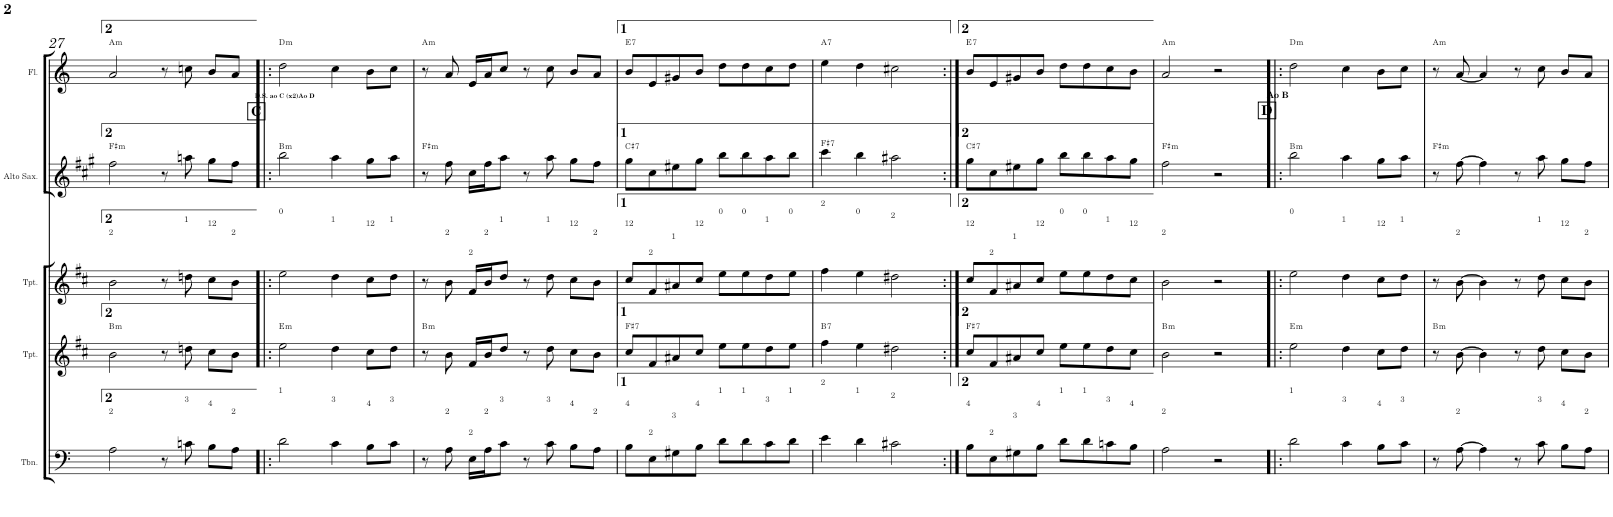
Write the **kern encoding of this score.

**kern	**kern	**harte	**kern	**kern	**harte	**kern	**harte
*part5	*part4	*part4	*part3	*part2	*part2	*part1	*part1
*staff5	*staff4	*	*staff3	*staff2	*	*staff1	*
*I"C clavF	*I"Bb	*	*I"Bb - Pirata	*I"Eb	*	*I"C clavG	*
!!LO:PB:g=z
*clefF4	*clefG2	*	*clefG2	*clefG2	*	*clefG2	*
*	*Trd1c2	*	*Trd1c2	*Trd5c9	*	*	*
*k[]	*k[f#c#]	*	*k[f#c#]	*k[f#c#g#]	*	*k[]	*
*M4/4	*M4/4	*	*M4/4	*M4/4	*	*M4/4	*
=27	=27	=27	=27	=27	=27	=27	=27
!	!	!	!LO:TX:a:t=2	!	!	!	!
!LO:TX:a:t=2	!	!LO:H:kt=m	!	!	!LO:H:kt=m	!	!LO:H:kt=m
*	*	*	*	*	*	*^	*
2A\	2b\	B:min	2b\	2ff#\	F#:min	2a/	2...ryy	A:min
8r	8r	.	8r	8r	.	8r	.	.
!	!	!	!LO:TX:a:t=1	!	!	!	!	!
!LO:TX:a:t=3	!	!	!	!	!	!	!	!
8cn\	8ddn\	.	8ddn\	8aan\	.	8ccn\	.	.
!	!	!	!LO:TX:a:t=12	!	!	!	!	!
!LO:TX:a:t=4	!	!	!	!	!	!	!	!
8B\L	8cc#\L	.	8cc#\L	8gg#\L	.	8b/L	.	.
!	!	!	!LO:TX:a:t=2	!	!	!	!	!
!LO:TX:a:t=2	!	!	!	!	!	!	!	!
8A\J	8b\J	.	8b\J	8ff#\J	.	8a/J	.	.
!	!	!	!	!	!	!	!LO:TX:b:B:t=D.S. ao C (x2)Ao D	!
.	.	.	.	.	.	.	16ryy	.
!!LO:REH:place=s1:b:B:cj:fs=11.4272:t=C
=28!|:	=28!|:	=28!|:	=28!|:	=28!|:	=28!|:	=28!|:	=28!|:	=28!|:
!	!	!	!LO:TX:a:t=0	!	!	!	!	!
!LO:TX:a:t=1	!	!LO:H:kt=m	!	!	!LO:H:kt=m	!	!	!LO:H:kt=m
*	*	*	*	*	*	*v	*v	*
2d\	2ee\	E:min	2ee\	2bb\	B:min	2dd\	D:min
!	!	!	!LO:TX:a:t=1	!	!	!	!
!LO:TX:a:t=3	!	!	!	!	!	!	!
4c\	4dd\	.	4dd\	4aa\	.	4cc\	.
!	!	!	!LO:TX:a:t=12	!	!	!	!
!LO:TX:a:t=4	!	!	!	!	!	!	!
8B\L	8cc#\L	.	8cc#\L	8gg#\L	.	8b\L	.
!	!	!	!LO:TX:a:t=1	!	!	!	!
!LO:TX:a:t=3	!	!	!	!	!	!	!
8c\J	8dd\J	.	8dd\J	8aa\J	.	8cc\J	.
=29	=29	=29	=29	=29	=29	=29	=29
!	!	!LO:H:kt=m	!	!	!LO:H:kt=m	!	!LO:H:kt=m
8r	8r	B:min	8r	8r	F#:min	8r	A:min
!	!	!	!LO:TX:a:t=2	!	!	!	!
!LO:TX:a:t=2	!	!	!	!	!	!	!
8A\	8b\	.	8b\	8ff#\	.	8a/	.
!	!	!	!LO:TX:a:t=2	!	!	!	!
!LO:TX:a:t=2	!	!	!	!	!	!	!
16E\LL	16f#/LL	.	16f#/LL	16cc#\LL	.	16e/LL	.
!	!	!	!LO:TX:a:t=2	!	!	!	!
!LO:TX:a:t=2	!	!	!	!	!	!	!
16A\J	16b/J	.	16b/J	16ff#\J	.	16a/J	.
!	!	!	!LO:TX:a:t=1	!	!	!	!
!LO:TX:a:t=3	!	!	!	!	!	!	!
8c\J	8dd/J	.	8dd/J	8aa\J	.	8cc/J	.
8r	8r	.	8r	8r	.	8r	.
!	!	!	!LO:TX:a:t=1	!	!	!	!
!LO:TX:a:t=3	!	!	!	!	!	!	!
8c\	8dd\	.	8dd\	8aa\	.	8cc\	.
!	!	!	!LO:TX:a:t=12	!	!	!	!
!LO:TX:a:t=4	!	!	!	!	!	!	!
8B\L	8cc#\L	.	8cc#\L	8gg#\L	.	8b/L	.
!	!	!	!LO:TX:a:t=2	!	!	!	!
!LO:TX:a:t=2	!	!	!	!	!	!	!
8A\J	8b\J	.	8b\J	8ff#\J	.	8a/J	.
=30	=30	=30	=30	=30	=30	=30	=30
!	!	!	!LO:TX:a:t=12	!	!	!	!
!LO:TX:a:t=4	!	!LO:H:kt=7	!	!	!LO:H:kt=7	!	!LO:H:kt=7
8B\L	8cc#/L	F#:7	8cc#/L	8gg#\L	C#:7	8b/L	E:7
!	!	!	!LO:TX:a:t=2	!	!	!	!
!LO:TX:a:t=2	!	!	!	!	!	!	!
8E\	8f#/	.	8f#/	8cc#\	.	8e/	.
!	!	!	!LO:TX:a:t=1	!	!	!	!
!LO:TX:a:t=3	!	!	!	!	!	!	!
8G#X\	8a#X/	.	8a#X/	8ee#X\	.	8g#X/	.
!	!	!	!LO:TX:a:t=12	!	!	!	!
!LO:TX:a:t=4	!	!	!	!	!	!	!
8B\J	8cc#/J	.	8cc#/J	8gg#\J	.	8b/J	.
!	!	!	!LO:TX:a:t=0	!	!	!	!
!LO:TX:a:t=1	!	!	!	!	!	!	!
8d\L	8ee\L	.	8ee\L	8bb\L	.	8dd\L	.
!	!	!	!LO:TX:a:t=0	!	!	!	!
!LO:TX:a:t=1	!	!	!	!	!	!	!
8d\	8ee\	.	8ee\	8bb\	.	8dd\	.
!	!	!	!LO:TX:a:t=1	!	!	!	!
!LO:TX:a:t=3	!	!	!	!	!	!	!
8c\	8dd\	.	8dd\	8aa\	.	8cc\	.
!	!	!	!LO:TX:a:t=0	!	!	!	!
!LO:TX:a:t=1	!	!	!	!	!	!	!
8d\J	8ee\J	.	8ee\J	8bb\J	.	8dd\J	.
=31	=31	=31	=31	=31	=31	=31	=31
!	!	!	!LO:TX:a:t=2	!	!	!	!
!LO:TX:a:t=2	!	!LO:H:kt=7	!	!	!LO:H:kt=7	!	!LO:H:kt=7
4e\	4ff#\	B:7	4ff#\	4ccc#\	F#:7	4ee\	A:7
!	!	!	!LO:TX:a:t=0	!	!	!	!
!LO:TX:a:t=1	!	!	!	!	!	!	!
4d\	4ee\	.	4ee\	4bb\	.	4dd\	.
!	!	!	!LO:TX:a:t=2	!	!	!	!
!LO:TX:a:t=2	!	!	!	!	!	!	!
2c#X\	2dd#X\	.	2dd#X\	2aa#X\	.	2cc#X\	.
=32:|!	=32:|!	=32:|!	=32:|!	=32:|!	=32:|!	=32:|!	=32:|!
!	!	!	!LO:TX:a:t=12	!	!	!	!
!LO:TX:a:t=4	!	!LO:H:kt=7	!	!	!LO:H:kt=7	!	!LO:H:kt=7
8B\L	8cc#/L	F#:7	8cc#/L	8gg#\L	C#:7	8b/L	E:7
!	!	!	!LO:TX:a:t=2	!	!	!	!
!LO:TX:a:t=2	!	!	!	!	!	!	!
8E\	8f#/	.	8f#/	8cc#\	.	8e/	.
!	!	!	!LO:TX:a:t=1	!	!	!	!
!LO:TX:a:t=3	!	!	!	!	!	!	!
8G#X\	8a#X/	.	8a#X/	8ee#X\	.	8g#X/	.
!	!	!	!LO:TX:a:t=12	!	!	!	!
!LO:TX:a:t=4	!	!	!	!	!	!	!
8B\J	8cc#/J	.	8cc#/J	8gg#\J	.	8b/J	.
!	!	!	!LO:TX:a:t=0	!	!	!	!
!LO:TX:a:t=1	!	!	!	!	!	!	!
8d\L	8ee\L	.	8ee\L	8bb\L	.	8dd\L	.
!	!	!	!LO:TX:a:t=0	!	!	!	!
!LO:TX:a:t=1	!	!	!	!	!	!	!
8d\	8ee\	.	8ee\	8bb\	.	8dd\	.
!	!	!	!LO:TX:a:t=1	!	!	!	!
!LO:TX:a:t=3	!	!	!	!	!	!	!
8cn\	8dd\	.	8dd\	8aa\	.	8cc\	.
!	!	!	!LO:TX:a:t=12	!	!	!	!
!LO:TX:a:t=4	!	!	!	!	!	!	!
8B\J	8cc#\J	.	8cc#\J	8gg#\J	.	8b\J	.
=33	=33	=33	=33	=33	=33	=33	=33
!	!	!	!LO:TX:a:t=2	!	!	!	!
!LO:TX:a:t=2	!	!LO:H:kt=m	!	!	!LO:H:kt=m	!	!LO:H:kt=m
*	*	*	*	*	*	*^	*
2A\	2b\	B:min	2b\	2ff#\	F#:min	2a/	2...ryy	A:min
2r	2r	.	2r	2r	.	2r	.	.
!	!	!	!	!	!	!	!LO:TX:b:B:t=Ao B	!
.	.	.	.	.	.	.	16ryy	.
!!LO:REH:place=s1:b:B:cj:fs=11.4272:t=D
=34!|:	=34!|:	=34!|:	=34!|:	=34!|:	=34!|:	=34!|:	=34!|:	=34!|:
!	!	!	!LO:TX:a:t=0	!	!	!	!	!
!LO:TX:a:t=1	!	!LO:H:kt=m	!	!	!LO:H:kt=m	!	!	!LO:H:kt=m
*	*	*	*	*	*	*v	*v	*
2d\	2ee\	E:min	2ee\	2bb\	B:min	2dd\	D:min
!	!	!	!LO:TX:a:t=1	!	!	!	!
!LO:TX:a:t=3	!	!	!	!	!	!	!
4c\	4dd\	.	4dd\	4aa\	.	4cc\	.
!	!	!	!LO:TX:a:t=12	!	!	!	!
!LO:TX:a:t=4	!	!	!	!	!	!	!
8B\L	8cc#\L	.	8cc#\L	8gg#\L	.	8b\L	.
!	!	!	!LO:TX:a:t=1	!	!	!	!
!LO:TX:a:t=3	!	!	!	!	!	!	!
8c\J	8dd\J	.	8dd\J	8aa\J	.	8cc\J	.
=35	=35	=35	=35	=35	=35	=35	=35
!	!	!LO:H:kt=m	!	!	!LO:H:kt=m	!	!LO:H:kt=m
8r	8r	B:min	8r	8r	F#:min	8r	A:min
!	!	!	!LO:TX:a:t=2	!	!	!	!
!LO:TX:a:t=2	!	!	!	!	!	!	!
[>8A\	[>8b\	.	[>8b\	[>8ff#\	.	[<8a/	.
4A\]	4b\]	.	4b\]	4ff#\]	.	4a/]	.
8r	8r	.	8r	8r	.	8r	.
!	!	!	!LO:TX:a:t=1	!	!	!	!
!LO:TX:a:t=3	!	!	!	!	!	!	!
8c\	8dd\	.	8dd\	8aa\	.	8cc\	.
!	!	!	!LO:TX:a:t=12	!	!	!	!
!LO:TX:a:t=4	!	!	!	!	!	!	!
8B\L	8cc#\L	.	8cc#\L	8gg#\L	.	8b/L	.
!	!	!	!LO:TX:a:t=2	!	!	!	!
!LO:TX:a:t=2	!	!	!	!	!	!	!
8A\J	8b\J	.	8b\J	8ff#\J	.	8a/J	.
=	=	=	=	=	=	=	=
*-	*-	*-	*-	*-	*-	*-	*-
